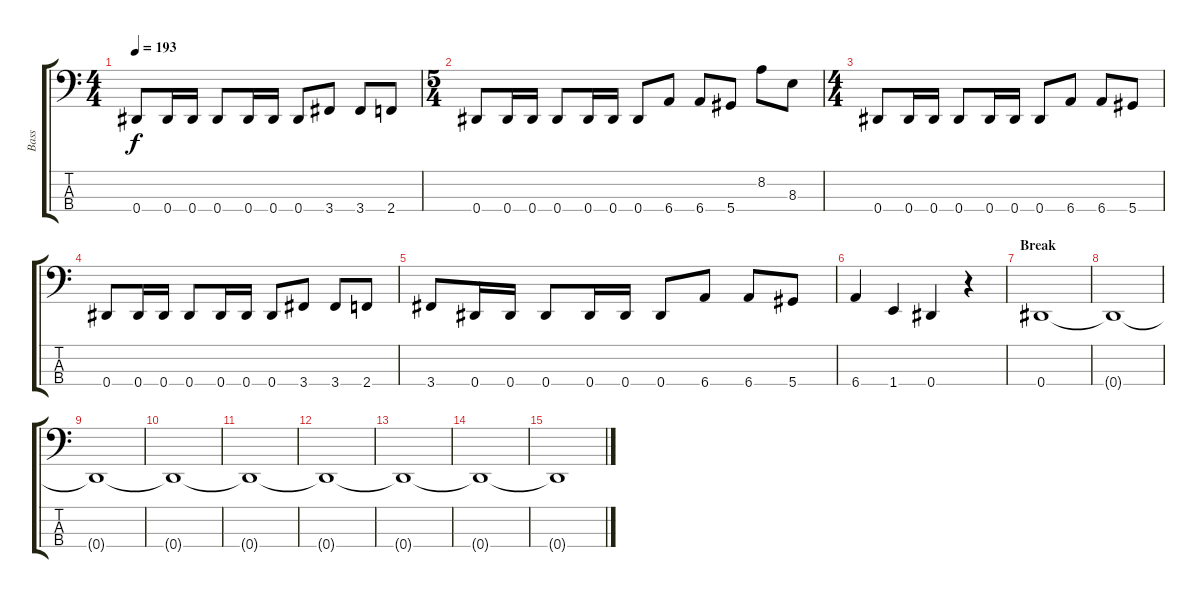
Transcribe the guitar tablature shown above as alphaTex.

\track ("Bass" "Bass") {instrument slapbass1}
\staff {score tabs}
\tuning (Gb2 Db2 Ab1 Eb1) {hide}
\ts (4 4)
\tempo 193
\clef f4
\ks c
0.4.8{dy f} 0.4.16 0.4.16 0.4.8 0.4.16 0.4.16 0.4.8 3.4.8 3.4.8 2.4.8 |
\ts (5 4)
0.4.8 0.4.16 0.4.16 0.4.8 0.4.16 0.4.16 0.4.8 6.4.8 6.4.8 5.4.8 8.2.8 8.3.8 |
\ts (4 4)
0.4.8 0.4.16 0.4.16 0.4.8 0.4.16 0.4.16 0.4.8 6.4.8 6.4.8 5.4.8 |
0.4.8 0.4.16 0.4.16 0.4.8 0.4.16 0.4.16 0.4.8 3.4.8 3.4.8 2.4.8 |
3.4.8 0.4.16 0.4.16 0.4.8 0.4.16 0.4.16 0.4.8 6.4.8 6.4.8 5.4.8 |
6.4.4 1.4.4 0.4.4 r.4 |
\section ("" "Break")
0.4.1 |
0.4{t}.1 |
0.4{t}.1 |
0.4{t}.1 |
0.4{t}.1 |
0.4{t}.1 |
0.4{t}.1 |
0.4{t}.1 |
0.4{t}.1
